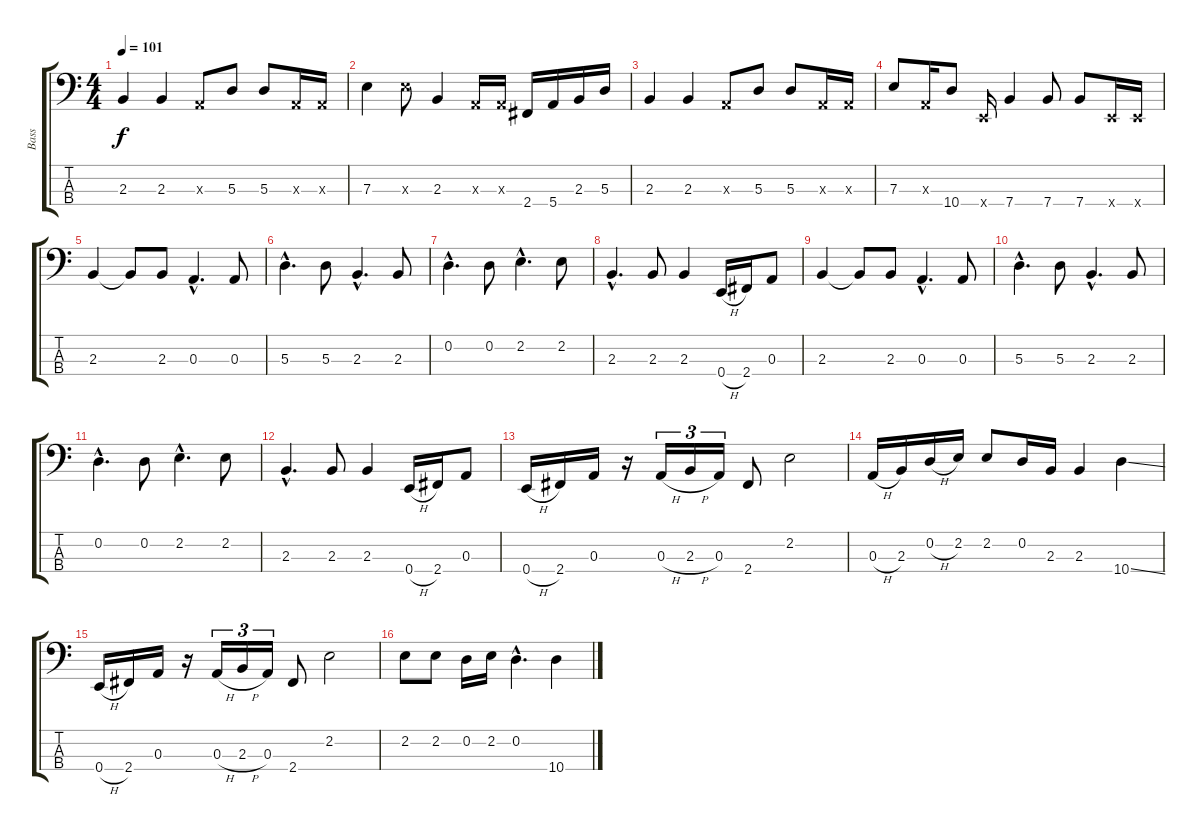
\track ("Bass" "Bass") {instrument electricbasspick}
\staff {score tabs}
\tuning (G2 D2 A1 E1) {hide}
\ts (4 4)
\tempo 101
\clef f4
\ks c
2.3.4{dy f} 2.3.4 0.3{x}.8 5.3.8 5.3.8 0.3{x}.16 0.3{x}.16 |
7.3.4 7.3{x}.8 2.3.4 0.3{x}.16 0.3{x}.16 2.4.16 5.4.16 2.3.16 5.3.16 |
2.3.4 2.3.4 0.3{x}.8 5.3.8 5.3.8 0.3{x}.16 0.3{x}.16 |
7.3.8 0.3{x}.16 10.4.8 0.4{x}.16 7.4.4 7.4.8 7.4.8 0.4{x}.16 0.4{x}.16 |
2.3.4 2.3{t}.8 2.3.8 0.3{hac}.4{d} 0.3.8 |
5.3{hac}.4{d} 5.3.8 2.3{hac}.4{d} 2.3.8 |
0.2{hac}.4{d} 0.2.8 2.2{hac}.4{d} 2.2.8 |
2.3{hac}.4{d} 2.3.8 2.3.4 0.4{h}.16 2.4.16 0.3.8 |
2.3.4 2.3{t}.8 2.3.8 0.3{hac}.4{d} 0.3.8 |
5.3{hac}.4{d} 5.3.8 2.3{hac}.4{d} 2.3.8 |
0.2{hac}.4{d} 0.2.8 2.2{hac}.4{d} 2.2.8 |
2.3{hac}.4{d} 2.3.8 2.3.4 0.4{h}.16 2.4.16 0.3.8 |
0.4{h}.16 2.4.16 0.3.16 r.16 0.3{h}.16{tu (3 2)} 2.3{h}.16{tu (3 2)} 0.3.16{tu (3 2)} 2.4.8 2.2.2 |
0.3{h}.16 2.3.16 0.2{h}.16 2.2.16 2.2.8 0.2.16 2.3.16 2.3.4 10.4{ss}.4 |
0.4{h}.16 2.4.16 0.3.16 r.16 0.3{h}.16{tu (3 2)} 2.3{h}.16{tu (3 2)} 0.3.16{tu (3 2)} 2.4.8 2.2.2 |
2.2.8 2.2.8 0.2.16 2.2.16 0.2{hac}.4{d} 10.4{ss}.4
